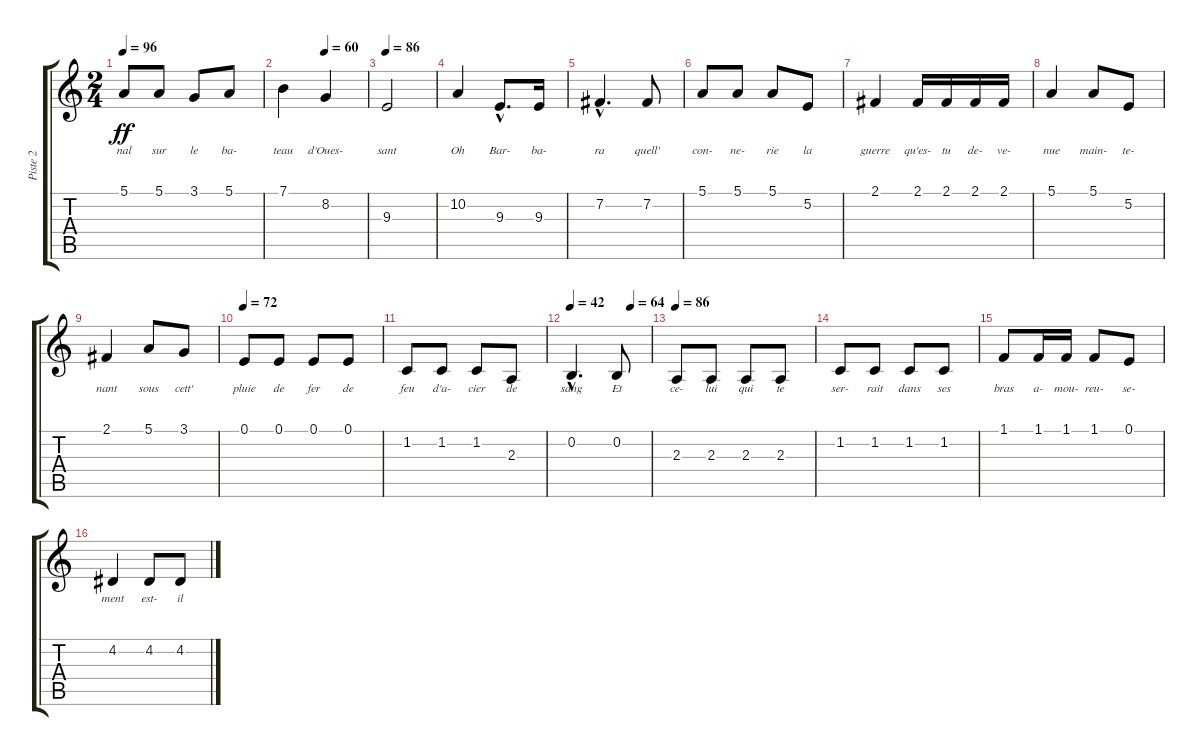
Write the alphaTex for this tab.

\track ("Piste 2" "Piste 2") {instrument flute}
\staff {score tabs}
\tuning (E4 B3 G3 D3 A2 E2) {hide}
\ts (2 4)
\tempo 96
\clef g2
\ks c
5.1.8{lyrics (0 "nal") lyrics (1 "") lyrics (2 "") lyrics (3 "") lyrics (4 "") dy ff} 5.1.8{lyrics (0 "sur") lyrics (1 "") lyrics (2 "") lyrics (3 "") lyrics (4 "")} 3.1.8{lyrics (0 "le") lyrics (1 "") lyrics (2 "") lyrics (3 "") lyrics (4 "")} 5.1.8{lyrics (0 "ba-") lyrics (1 "") lyrics (2 "") lyrics (3 "") lyrics (4 "")} |
\tempo (60 0.5)
7.1.4{lyrics (0 "teau") lyrics (1 "") lyrics (2 "") lyrics (3 "") lyrics (4 "")} 8.2.4{lyrics (0 "d'Oues-") lyrics (1 "") lyrics (2 "") lyrics (3 "") lyrics (4 "")} |
\tempo 86
9.3.2{lyrics (0 "sant") lyrics (1 "") lyrics (2 "") lyrics (3 "") lyrics (4 "")} |
10.2.4{lyrics (0 "Oh") lyrics (1 "") lyrics (2 "") lyrics (3 "") lyrics (4 "")} 9.3{hac}.8{d lyrics (0 "Bar-") lyrics (1 "") lyrics (2 "") lyrics (3 "") lyrics (4 "")} 9.3.16{lyrics (0 "ba-") lyrics (1 "") lyrics (2 "") lyrics (3 "") lyrics (4 "")} |
7.2{hac}.4{d lyrics (0 "ra") lyrics (1 "") lyrics (2 "") lyrics (3 "") lyrics (4 "")} 7.2.8{lyrics (0 "quell'") lyrics (1 "") lyrics (2 "") lyrics (3 "") lyrics (4 "")} |
5.1.8{lyrics (0 "con-") lyrics (1 "") lyrics (2 "") lyrics (3 "") lyrics (4 "")} 5.1.8{lyrics (0 "ne-") lyrics (1 "") lyrics (2 "") lyrics (3 "") lyrics (4 "")} 5.1.8{lyrics (0 "rie") lyrics (1 "") lyrics (2 "") lyrics (3 "") lyrics (4 "")} 5.2.8{lyrics (0 "la") lyrics (1 "") lyrics (2 "") lyrics (3 "") lyrics (4 "")} |
2.1.4{lyrics (0 "guerre") lyrics (1 "") lyrics (2 "") lyrics (3 "") lyrics (4 "")} 2.1.16{lyrics (0 "qu'es-") lyrics (1 "") lyrics (2 "") lyrics (3 "") lyrics (4 "")} 2.1.16{lyrics (0 "tu") lyrics (1 "") lyrics (2 "") lyrics (3 "") lyrics (4 "")} 2.1.16{lyrics (0 "de-") lyrics (1 "") lyrics (2 "") lyrics (3 "") lyrics (4 "")} 2.1.16{lyrics (0 "ve-") lyrics (1 "") lyrics (2 "") lyrics (3 "") lyrics (4 "")} |
5.1.4{lyrics (0 "nue") lyrics (1 "") lyrics (2 "") lyrics (3 "") lyrics (4 "")} 5.1.8{lyrics (0 "main-") lyrics (1 "") lyrics (2 "") lyrics (3 "") lyrics (4 "")} 5.2.8{lyrics (0 "te-") lyrics (1 "") lyrics (2 "") lyrics (3 "") lyrics (4 "")} |
2.1.4{lyrics (0 "nant") lyrics (1 "") lyrics (2 "") lyrics (3 "") lyrics (4 "")} 5.1.8{lyrics (0 "sous") lyrics (1 "") lyrics (2 "") lyrics (3 "") lyrics (4 "")} 3.1.8{lyrics (0 "cett'") lyrics (1 "") lyrics (2 "") lyrics (3 "") lyrics (4 "")} |
\tempo 72
0.1.8{lyrics (0 "pluie") lyrics (1 "") lyrics (2 "") lyrics (3 "") lyrics (4 "")} 0.1.8{lyrics (0 "de") lyrics (1 "") lyrics (2 "") lyrics (3 "") lyrics (4 "")} 0.1.8{lyrics (0 "fer") lyrics (1 "") lyrics (2 "") lyrics (3 "") lyrics (4 "")} 0.1.8{lyrics (0 "de") lyrics (1 "") lyrics (2 "") lyrics (3 "") lyrics (4 "")} |
1.2.8{lyrics (0 "feu") lyrics (1 "") lyrics (2 "") lyrics (3 "") lyrics (4 "")} 1.2.8{lyrics (0 "d'a-") lyrics (1 "") lyrics (2 "") lyrics (3 "") lyrics (4 "")} 1.2.8{lyrics (0 "cier") lyrics (1 "") lyrics (2 "") lyrics (3 "") lyrics (4 "")} 2.3.8{lyrics (0 "de") lyrics (1 "") lyrics (2 "") lyrics (3 "") lyrics (4 "")} |
\tempo 42
\tempo (64 0.75)
0.2{hac}.4{d lyrics (0 "sang") lyrics (1 "") lyrics (2 "") lyrics (3 "") lyrics (4 "")} 0.2.8{lyrics (0 "Et") lyrics (1 "") lyrics (2 "") lyrics (3 "") lyrics (4 "")} |
\tempo 86
2.3.8{lyrics (0 "ce-") lyrics (1 "") lyrics (2 "") lyrics (3 "") lyrics (4 "")} 2.3.8{lyrics (0 "lui") lyrics (1 "") lyrics (2 "") lyrics (3 "") lyrics (4 "")} 2.3.8{lyrics (0 "qui") lyrics (1 "") lyrics (2 "") lyrics (3 "") lyrics (4 "")} 2.3.8{lyrics (0 "te") lyrics (1 "") lyrics (2 "") lyrics (3 "") lyrics (4 "")} |
1.2.8{lyrics (0 "ser-") lyrics (1 "") lyrics (2 "") lyrics (3 "") lyrics (4 "")} 1.2.8{lyrics (0 "rait") lyrics (1 "") lyrics (2 "") lyrics (3 "") lyrics (4 "")} 1.2.8{lyrics (0 "dans") lyrics (1 "") lyrics (2 "") lyrics (3 "") lyrics (4 "")} 1.2.8{lyrics (0 "ses") lyrics (1 "") lyrics (2 "") lyrics (3 "") lyrics (4 "")} |
1.1.8{lyrics (0 "bras") lyrics (1 "") lyrics (2 "") lyrics (3 "") lyrics (4 "")} 1.1.16{lyrics (0 "a-") lyrics (1 "") lyrics (2 "") lyrics (3 "") lyrics (4 "")} 1.1.16{lyrics (0 "mou-") lyrics (1 "") lyrics (2 "") lyrics (3 "") lyrics (4 "")} 1.1.8{lyrics (0 "reu-") lyrics (1 "") lyrics (2 "") lyrics (3 "") lyrics (4 "")} 0.1.8{lyrics (0 "se-") lyrics (1 "") lyrics (2 "") lyrics (3 "") lyrics (4 "")} |
4.2.4{lyrics (0 "ment") lyrics (1 "") lyrics (2 "") lyrics (3 "") lyrics (4 "")} 4.2.8{lyrics (0 "est-") lyrics (1 "") lyrics (2 "") lyrics (3 "") lyrics (4 "")} 4.2.8{lyrics (0 "il") lyrics (1 "") lyrics (2 "") lyrics (3 "") lyrics (4 "")}
